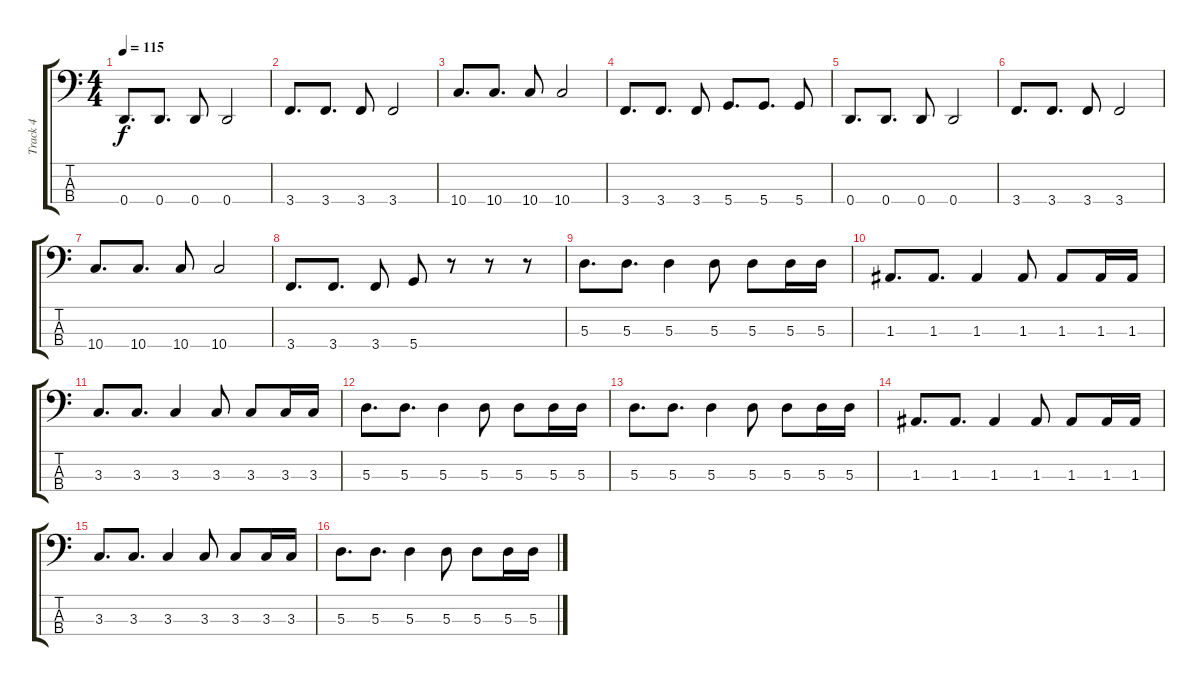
\track ("Track 4" "Track 4") {instrument electricbassfinger}
\staff {score tabs}
\tuning (G2 D2 A1 D1) {hide}
\ts (4 4)
\tempo 115
\clef f4
\ks c
0.4.8{d dy f} 0.4.8{d} 0.4.8 0.4.2 |
3.4.8{d} 3.4.8{d} 3.4.8 3.4.2 |
10.4.8{d} 10.4.8{d} 10.4.8 10.4.2 |
3.4.8{d} 3.4.8{d} 3.4.8 5.4.8{d} 5.4.8{d} 5.4.8 |
0.4.8{d} 0.4.8{d} 0.4.8 0.4.2 |
3.4.8{d} 3.4.8{d} 3.4.8 3.4.2 |
10.4.8{d} 10.4.8{d} 10.4.8 10.4.2 |
3.4.8{d} 3.4.8{d} 3.4.8 5.4.8 r.8 r.8 r.8 |
5.3.8{d} 5.3.8{d} 5.3.4 5.3.8 5.3.8 5.3.16 5.3.16 |
1.3.8{d} 1.3.8{d} 1.3.4 1.3.8 1.3.8 1.3.16 1.3.16 |
3.3.8{d} 3.3.8{d} 3.3.4 3.3.8 3.3.8 3.3.16 3.3.16 |
5.3.8{d} 5.3.8{d} 5.3.4 5.3.8 5.3.8 5.3.16 5.3.16 |
5.3.8{d} 5.3.8{d} 5.3.4 5.3.8 5.3.8 5.3.16 5.3.16 |
1.3.8{d} 1.3.8{d} 1.3.4 1.3.8 1.3.8 1.3.16 1.3.16 |
3.3.8{d} 3.3.8{d} 3.3.4 3.3.8 3.3.8 3.3.16 3.3.16 |
5.3.8{d} 5.3.8{d} 5.3.4 5.3.8 5.3.8 5.3.16 5.3.16
